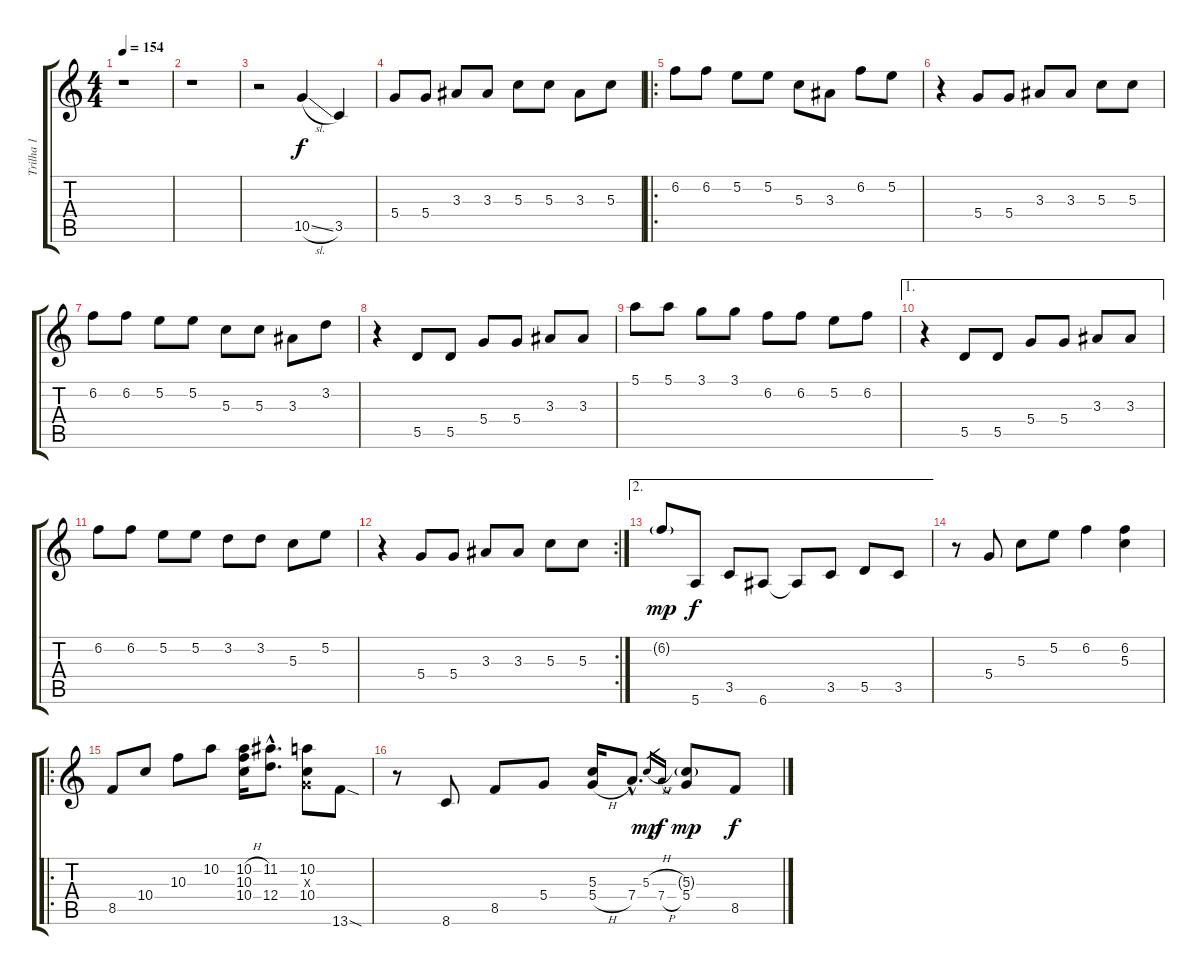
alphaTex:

\track ("Trilha 1" "Trilha 1") {instrument electricguitarclean}
\staff {score tabs}
\tuning (E4 B3 G3 D3 A2 E2) {hide}
\ts (4 4)
\tempo 154
\clef g2
\ks c
r.1{dy f instrument electricguitarclean} |
r.1 |
r.2 10.5{sl}.4 3.5.4 |
5.4.8 5.4.8 3.3.8 3.3.8 5.3.8 5.3.8 3.3.8 5.3.8 |
\ro
6.2.8 6.2.8 5.2.8 5.2.8 5.3.8 3.3.8 6.2.8 5.2.8 |
r.4 5.4.8 5.4.8 3.3.8 3.3.8 5.3.8 5.3.8 |
6.2.8 6.2.8 5.2.8 5.2.8 5.3.8 5.3.8 3.3.8 3.2.8 |
r.4 5.5.8 5.5.8 5.4.8 5.4.8 3.3.8 3.3.8 |
5.1.8 5.1.8 3.1.8 3.1.8 6.2.8 6.2.8 5.2.8 6.2.8 |
\ae 1
r.4 5.5.8 5.5.8 5.4.8 5.4.8 3.3.8 3.3.8 |
6.2.8 6.2.8 5.2.8 5.2.8 3.2.8 3.2.8 5.3.8 5.2.8 |
\rc 2
r.4 5.4.8 5.4.8 3.3.8 3.3.8 5.3.8 5.3.8 |
\ae 2
6.2{g}.8{dy mp} 5.6.8{dy f} 3.5.8 6.6.8 6.6{t}.8 3.5.8 5.5.8 3.5.8 |
r.8 5.4.8 5.3.8 5.2.8 6.2.4 (6.2 5.3).4 |
\ro
8.5.8 10.4.8 10.3.8 10.2.8 (10.2{h} 10.3 10.4{h}).16 (11.2{hac} 12.4{hac}).8{d} (10.2 0.3{x} 10.4).8 13.6{sod}.8 |
r.8 8.6.8 8.5.8 5.4.8 (5.3 5.4{h}).16 7.4{hac}.8{d} 5.3{h}.16{gr dy mp} 7.4{h}.16{gr dy f} (5.3{g} 5.4).8{dy mp} 8.5.8{dy f}
